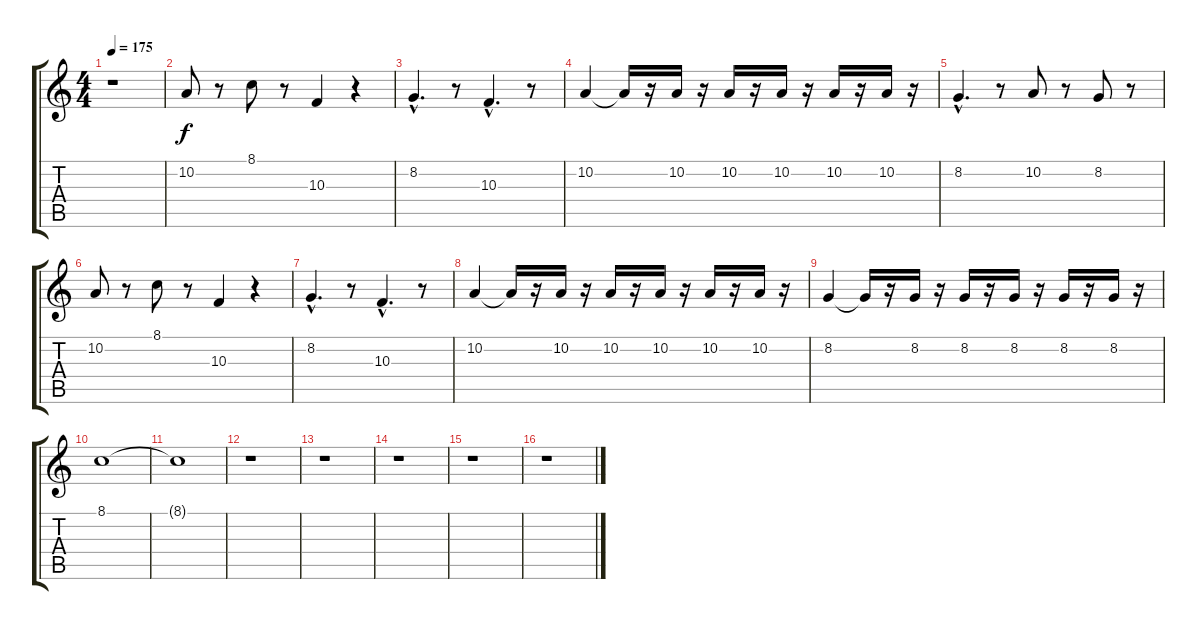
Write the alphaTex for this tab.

\track "" {instrument trumpet}
\staff {score tabs}
\tuning (E4 B3 G3 D3 A2 E2) {hide}
\ts (4 4)
\tempo 175
\clef g2
\ks c
r.1{dy f instrument trumpet} |
10.2.8 r.8 8.1.8 r.8 10.3.4 r.4 |
8.2{hac}.4{d} r.8 10.3{hac}.4{d} r.8 |
10.2.4 10.2{t}.16 r.16 10.2.16 r.16 10.2.16 r.16 10.2.16 r.16 10.2.16 r.16 10.2.16 r.16 |
8.2{hac}.4{d} r.8 10.2.8 r.8 8.2.8 r.8 |
10.2.8 r.8 8.1.8 r.8 10.3.4 r.4 |
8.2{hac}.4{d} r.8 10.3{hac}.4{d} r.8 |
10.2.4 10.2{t}.16 r.16 10.2.16 r.16 10.2.16 r.16 10.2.16 r.16 10.2.16{volume 16} r.16 10.2.16{volume 15} r.16 |
8.2.4{volume 13} 8.2{t}.16 r.16 8.2.16{volume 12} r.16 8.2.16 r.16 8.2.16 r.16 8.2.16 r.16 8.2.16 r.16 |
8.1.1 |
8.1{t}.1 |
r.1 |
r.1 |
r.1 |
r.1 |
r.1
